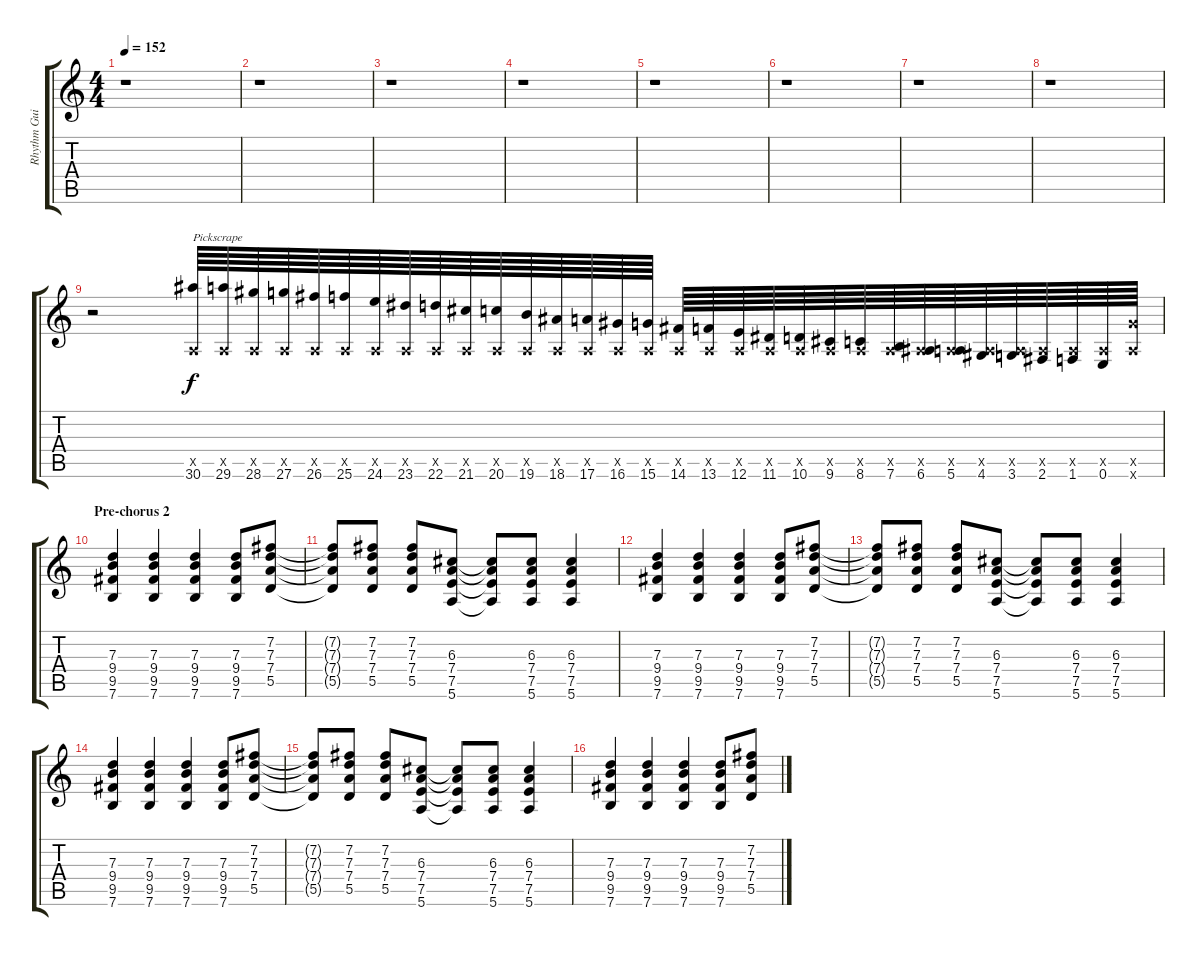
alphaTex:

\track ("Rhythm Guitar 2" "Rhythm Gui") {instrument distortionguitar}
\staff {score tabs}
\tuning (E4 B3 G3 D3 A2 E2) {hide}
\ts (4 4)
\tempo 152
\clef g2
\ks c
r.1{dy f} |
r.1 |
r.1 |
r.1 |
r.1 |
r.1 |
r.1 |
r.1 |
r.2 (0.5{x} 30.6).64{txt "Pickscrape"} (0.5{x} 29.6).64 (0.5{x} 28.6).64 (0.5{x} 27.6).64 (0.5{x} 26.6).64 (0.5{x} 25.6).64 (0.5{x} 24.6).64 (0.5{x} 23.6).64 (0.5{x} 22.6).64 (0.5{x} 21.6).64 (0.5{x} 20.6).64 (0.5{x} 19.6).64 (0.5{x} 18.6).64 (0.5{x} 17.6).64 (0.5{x} 16.6).64 (0.5{x} 15.6).64 (0.5{x} 14.6).64 (0.5{x} 13.6).64 (0.5{x} 12.6).64 (0.5{x} 11.6).64 (0.5{x} 10.6).64 (0.5{x} 9.6).64 (0.5{x} 8.6).64 (0.5{x} 7.6).64 (0.5{x} 6.6).64 (0.5{x} 5.6).64 (0.5{x} 4.6).64 (0.5{x} 3.6).64 (0.5{x} 2.6).64 (0.5{x} 1.6).64 (0.5{x} 0.6).64 (0.5{x} 15.6{x}).64 |
\section ("" "Pre-chorus 2")
(7.3 9.4 9.5 7.6).4 (7.3 9.4 9.5 7.6).4 (7.3 9.4 9.5 7.6).4 (7.3 9.4 9.5 7.6).8 (7.2 7.3 7.4 5.5).8 |
(7.2{t} 7.3{t} 7.4{t} 5.5{t}).8 (7.2 7.3 7.4 5.5).8 (7.2 7.3 7.4 5.5).8 (6.3 7.4 7.5 5.6).8 (6.3{t} 7.4{t} 7.5{t} 5.6{t}).8 (6.3 7.4 7.5 5.6).8 (6.3 7.4 7.5 5.6).4 |
(7.3 9.4 9.5 7.6).4 (7.3 9.4 9.5 7.6).4 (7.3 9.4 9.5 7.6).4 (7.3 9.4 9.5 7.6).8 (7.2 7.3 7.4 5.5).8 |
(7.2{t} 7.3{t} 7.4{t} 5.5{t}).8 (7.2 7.3 7.4 5.5).8 (7.2 7.3 7.4 5.5).8 (6.3 7.4 7.5 5.6).8 (6.3{t} 7.4{t} 7.5{t} 5.6{t}).8 (6.3 7.4 7.5 5.6).8 (6.3 7.4 7.5 5.6).4 |
(7.3 9.4 9.5 7.6).4 (7.3 9.4 9.5 7.6).4 (7.3 9.4 9.5 7.6).4 (7.3 9.4 9.5 7.6).8 (7.2 7.3 7.4 5.5).8 |
(7.2{t} 7.3{t} 7.4{t} 5.5{t}).8 (7.2 7.3 7.4 5.5).8 (7.2 7.3 7.4 5.5).8 (6.3 7.4 7.5 5.6).8 (6.3{t} 7.4{t} 7.5{t} 5.6{t}).8 (6.3 7.4 7.5 5.6).8 (6.3 7.4 7.5 5.6).4 |
(7.3 9.4 9.5 7.6).4 (7.3 9.4 9.5 7.6).4 (7.3 9.4 9.5 7.6).4 (7.3 9.4 9.5 7.6).8 (7.2 7.3 7.4 5.5).8
